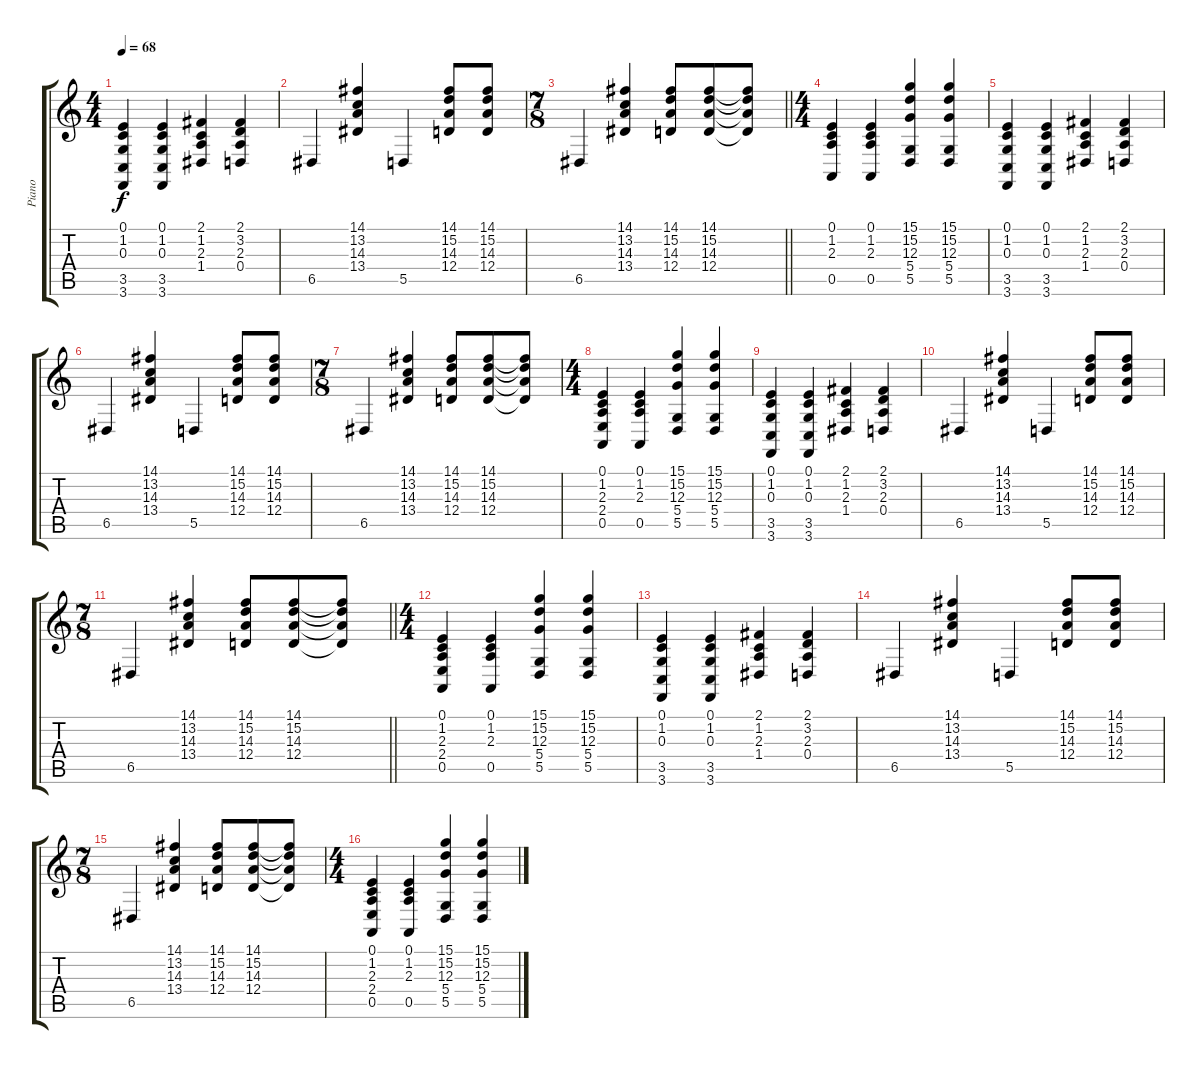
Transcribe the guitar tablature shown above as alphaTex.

\track ("Piano" "Piano") {instrument electricgrandpiano}
\staff {score tabs}
\tuning (E4 B3 G3 D3 A2 D2) {hide}
\ts (4 4)
\tempo 68
\clef g2
\ks c
(0.1 1.2 0.3 3.5 3.6).4{dy f} (0.1 1.2 0.3 3.5 3.6).4 (2.1 1.2 2.3 1.4).4 (2.1 3.2 2.3 0.4).4 |
6.5.4 (14.1 13.2 14.3 13.4).4 5.5.4 (14.1 15.2 14.3 12.4).8 (14.1 15.2 14.3 12.4).8 |
\ts (7 8)
\barLineRight lightlight
6.5.4 (14.1 13.2 14.3 13.4).4 (14.1 15.2 14.3 12.4).8 (14.1 15.2 14.3 12.4).8 (14.1{t} 15.2{t} 14.3{t} 12.4{t}).8 |
\ts (4 4)
(0.1 1.2 2.3 0.5).4 (0.1 1.2 2.3 0.5).4 (15.1 15.2 12.3 5.4 5.5).4 (15.1 15.2 12.3 5.4 5.5).4 |
(0.1 1.2 0.3 3.5 3.6).4 (0.1 1.2 0.3 3.5 3.6).4 (2.1 1.2 2.3 1.4).4 (2.1 3.2 2.3 0.4).4 |
6.5.4 (14.1 13.2 14.3 13.4).4 5.5.4 (14.1 15.2 14.3 12.4).8 (14.1 15.2 14.3 12.4).8 |
\ts (7 8)
6.5.4 (14.1 13.2 14.3 13.4).4 (14.1 15.2 14.3 12.4).8 (14.1 15.2 14.3 12.4).8 (14.1{t} 15.2{t} 14.3{t} 12.4{t}).8 |
\ts (4 4)
(0.1 1.2 2.3 2.4 0.5).4 (0.1 1.2 2.3 0.5).4 (15.1 15.2 12.3 5.4 5.5).4 (15.1 15.2 12.3 5.4 5.5).4 |
(0.1 1.2 0.3 3.5 3.6).4 (0.1 1.2 0.3 3.5 3.6).4 (2.1 1.2 2.3 1.4).4 (2.1 3.2 2.3 0.4).4 |
6.5.4 (14.1 13.2 14.3 13.4).4 5.5.4 (14.1 15.2 14.3 12.4).8 (14.1 15.2 14.3 12.4).8 |
\ts (7 8)
\barLineRight lightlight
6.5.4 (14.1 13.2 14.3 13.4).4 (14.1 15.2 14.3 12.4).8 (14.1 15.2 14.3 12.4).8 (14.1{t} 15.2{t} 14.3{t} 12.4{t}).8 |
\ts (4 4)
(0.1 1.2 2.3 2.4 0.5).4 (0.1 1.2 2.3 0.5).4 (15.1 15.2 12.3 5.4 5.5).4 (15.1 15.2 12.3 5.4 5.5).4 |
(0.1 1.2 0.3 3.5 3.6).4 (0.1 1.2 0.3 3.5 3.6).4 (2.1 1.2 2.3 1.4).4 (2.1 3.2 2.3 0.4).4 |
6.5.4 (14.1 13.2 14.3 13.4).4 5.5.4 (14.1 15.2 14.3 12.4).8 (14.1 15.2 14.3 12.4).8 |
\ts (7 8)
6.5.4 (14.1 13.2 14.3 13.4).4 (14.1 15.2 14.3 12.4).8 (14.1 15.2 14.3 12.4).8 (14.1{t} 15.2{t} 14.3{t} 12.4{t}).8 |
\ts (4 4)
(0.1 1.2 2.3 2.4 0.5).4{volume 0} (0.1 1.2 2.3 0.5).4 (15.1 15.2 12.3 5.4 5.5).4 (15.1 15.2 12.3 5.4 5.5).4
